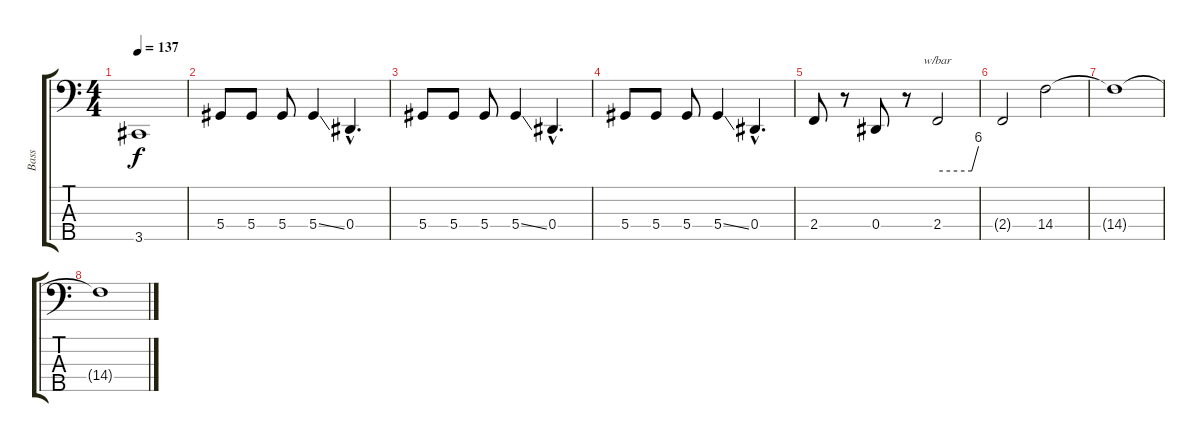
\track ("Bass" "Bass") {instrument electricbasspick}
\staff {score tabs}
\tuning (Gb2 Db2 Ab1 Eb1 Bb0) {hide}
\ts (4 4)
\tempo 137
\clef f4
\ks c
3.5.1{dy f} |
5.4.8 5.4.8 5.4.8 5.4{ss}.4 0.4{hac}.4{d} |
5.4.8 5.4.8 5.4.8 5.4{ss}.4 0.4{hac}.4{d} |
5.4.8 5.4.8 5.4.8 5.4{ss}.4 0.4{hac}.4{d} |
2.4.8 r.8 0.4.8 r.8 2.4.2{tbe (custom default 0 0 50 0 60 24)} |
2.4{t}.2 14.4.2 |
14.4{t}.1 |
14.4{t}.1
